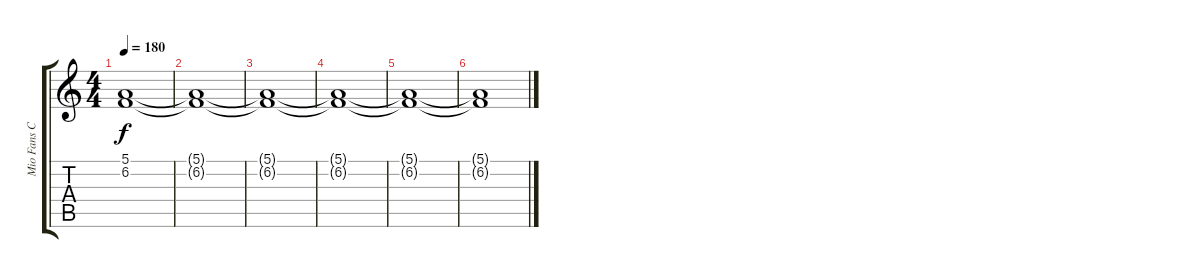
\track ("Mio Fans Club" "Mio Fans C") {instrument applause}
\staff {score tabs}
\tuning (E4 B3 G3 D3 A2 E2) {hide}
\ts (4 4)
\tempo 180
\clef g2
\ks c
(5.1{t} 6.2{t}).1{dy f} |
(5.1{t} 6.2{t}).1{volume 5} |
(5.1{t} 6.2{t}).1 |
(5.1{t} 6.2{t}).1 |
(5.1{t} 6.2{t}).1 |
(5.1{t} 6.2{t}).1
